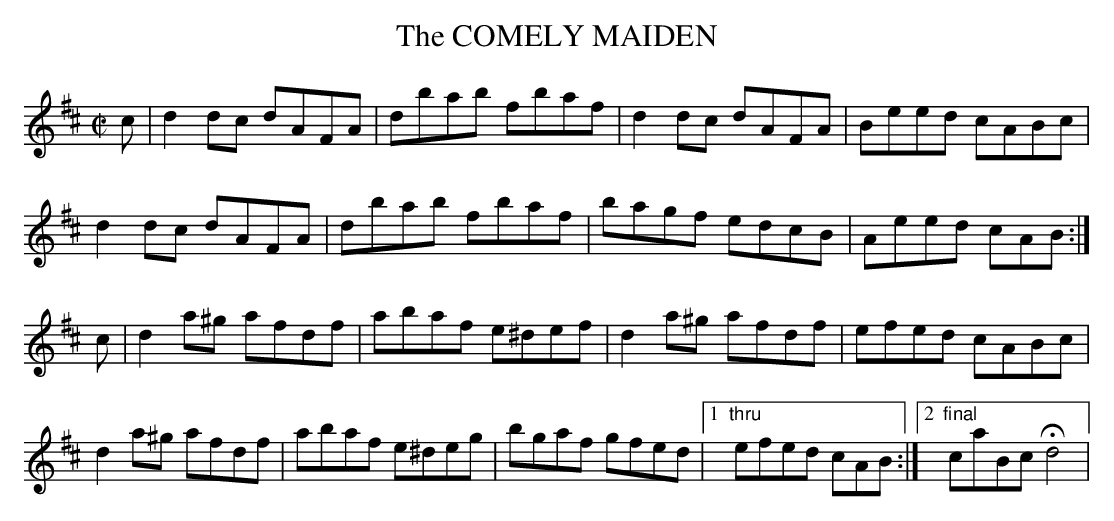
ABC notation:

X:1
T:COMELY MAIDEN, The
M:C|
L:1/8
K:D
c| d2dc dAFA|dbab fbaf|d2dc dAFA|Beed cABc|
d2dc dAFA|dbab fbaf|bagf edcB|Aeed cAB :|
c|d2a^g afdf|abaf e^def|d2a^g afdf|efed cABc|
d2a^g afdf|abaf e^deg|bgaf gfed|1 "thru"efed cAB :|2 "final"caBc Hd4|
